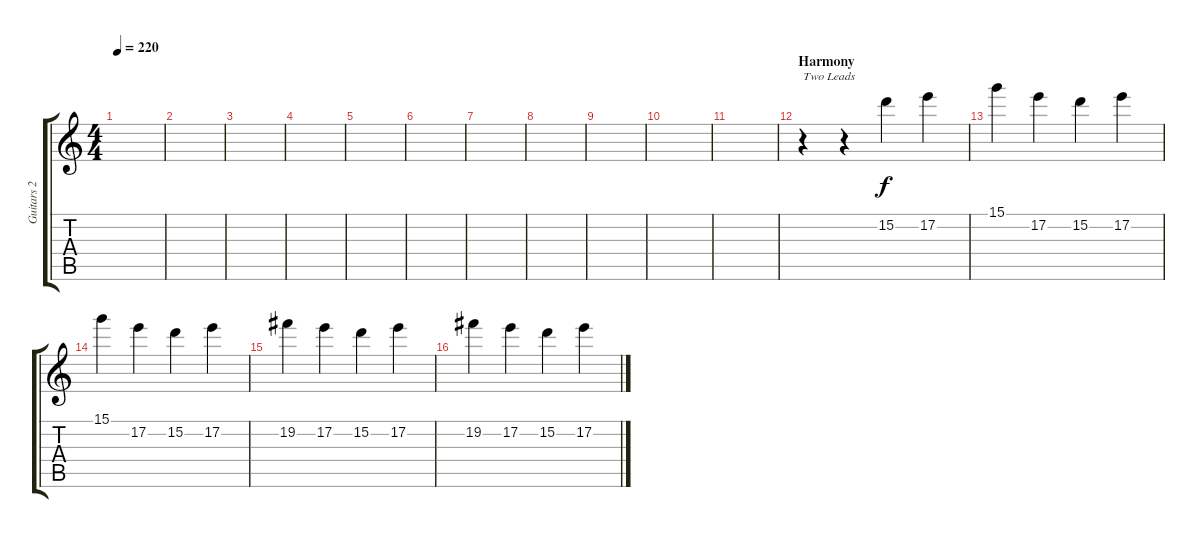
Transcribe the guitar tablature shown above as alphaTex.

\track ("Guitars 2" "Guitars 2") {instrument electricguitarmuted}
\staff {score tabs}
\tuning (E4 B3 G3 D3 A2 E2) {hide}
\ts (4 4)
\tempo 220
\clef g2
\ks c
|
|
|
|
|
|
|
|
|
|
|
\section ("" "Harmony")
r.4{txt "Two Leads"} r.4 15.2.4 17.2.4 |
15.1.4 17.2.4 15.2.4 17.2.4 |
15.1.4 17.2.4 15.2.4 17.2.4 |
19.2.4 17.2.4 15.2.4 17.2.4 |
19.2.4 17.2.4 15.2.4 17.2.4
